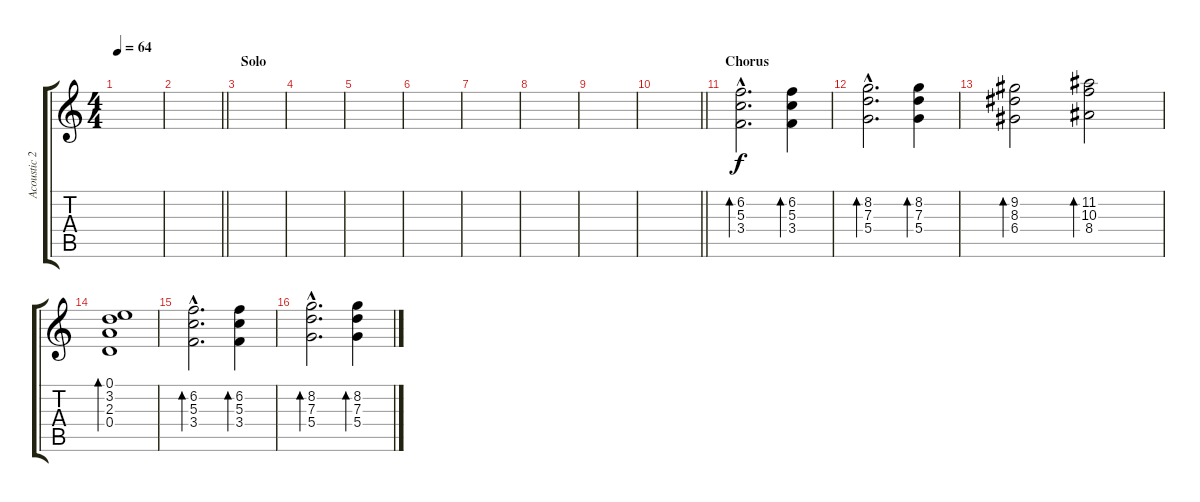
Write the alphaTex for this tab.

\track ("Acoustic 2" "Acoustic 2") {instrument acousticguitarsteel}
\staff {score tabs}
\tuning (E4 B3 G3 D3 A2 D2) {hide}
\ts (4 4)
\tempo 64
\clef g2
\ks c
|
\barLineRight lightlight
|
\section ("" "Solo")
|
|
|
|
|
|
|
\barLineRight lightlight
|
\section ("" "Chorus")
(6.2{hac} 5.3{hac} 3.4{hac}).2{d bd 120} (6.2 5.3 3.4).4{bd 120} |
(8.2{hac} 7.3{hac} 5.4{hac}).2{d bd 120} (8.2 7.3 5.4).4{bd 120} |
(9.2 8.3 6.4).2{bd 120} (11.2 10.3 8.4).2{bd 120} |
(0.1 3.2 2.3 0.4).1{bd 120} |
(6.2{hac} 5.3{hac} 3.4{hac}).2{d bd 120} (6.2 5.3 3.4).4{bd 120} |
(8.2{hac} 7.3{hac} 5.4{hac}).2{d bd 120} (8.2 7.3 5.4).4{bd 120}
